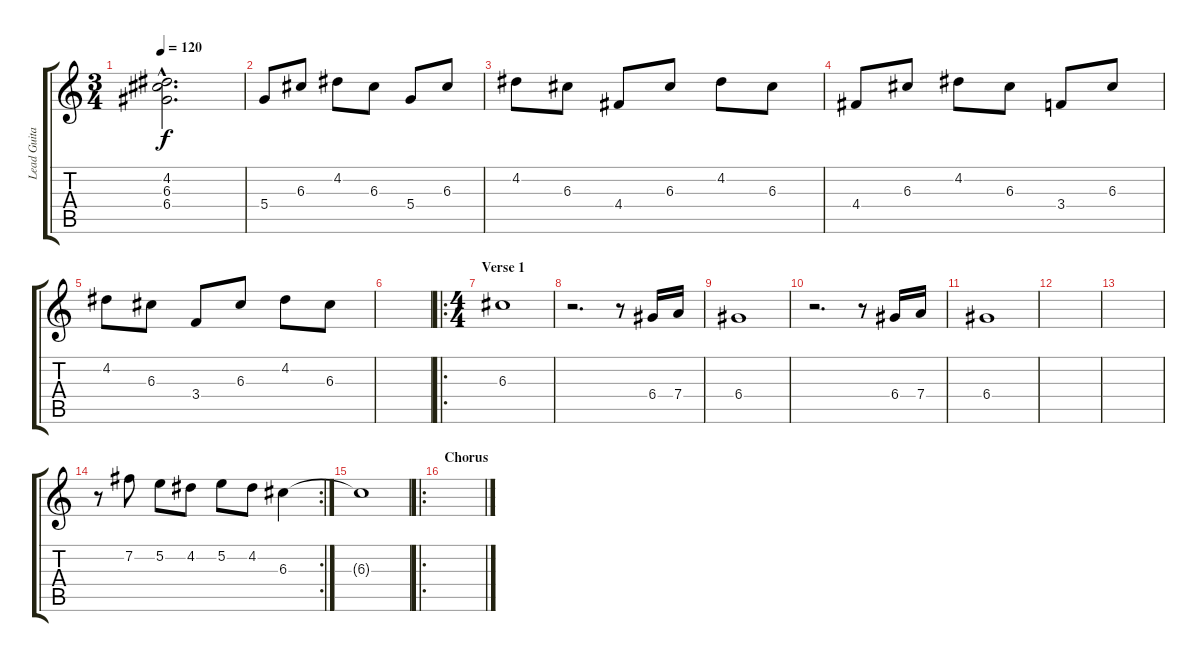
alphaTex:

\track ("Lead Guitar" "Lead Guita") {instrument acousticguitarsteel}
\staff {score tabs}
\tuning (E4 B3 G3 D3 A2 E2) {hide}
\ts (3 4)
\tempo 120
\clef g2
\ks c
(4.2{hac} 6.3{hac} 6.4{hac}).2{d dy f} |
5.4.8 6.3.8 4.2.8 6.3.8 5.4.8 6.3.8 |
4.2.8 6.3.8 4.4.8 6.3.8 4.2.8 6.3.8 |
4.4.8 6.3.8 4.2.8 6.3.8 3.4.8 6.3.8 |
4.2.8 6.3.8 3.4.8 6.3.8 4.2.8 6.3.8 |
|
\ro
\ts (4 4)
\section ("" "Verse 1")
6.3.1 |
r.2{d} r.8 6.4.16 7.4.16 |
6.4.1 |
r.2{d} r.8 6.4.16 7.4.16 |
6.4.1 |
|
|
\rc 2
r.8 7.2.8 5.2.8 4.2.8 5.2.8 4.2.8 6.3.4 |
6.3{t}.1 |
\ro
\section ("" "Chorus")
